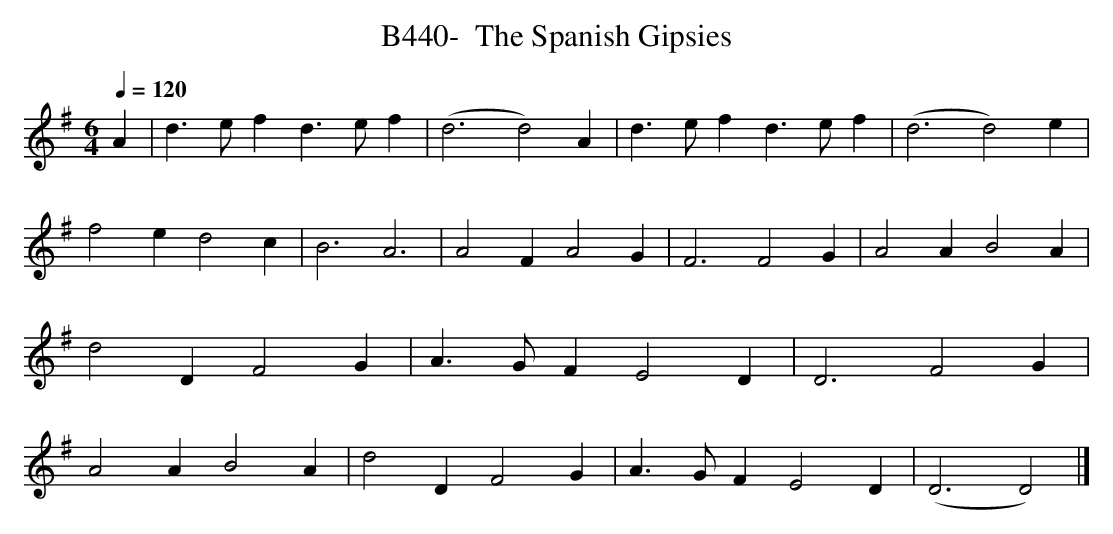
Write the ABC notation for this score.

X:1
T:B440-  The Spanish Gipsies
Q:1/4=120
L:1/4
M:6/4
K:D mixolydian
A|d3/2e/fd3/2e/f|(d3d2)A|d3/2e/fd3/2e/f|(d3d2)e|\
f2ed2c|B3A3|A2FA2G|F3F2G|\
A2AB2A|d2DF2G|A3/2G/FE2D|D3F2G|\
A2AB2A|d2DF2G|A3/2G/FE2D|(D3D2)|]
